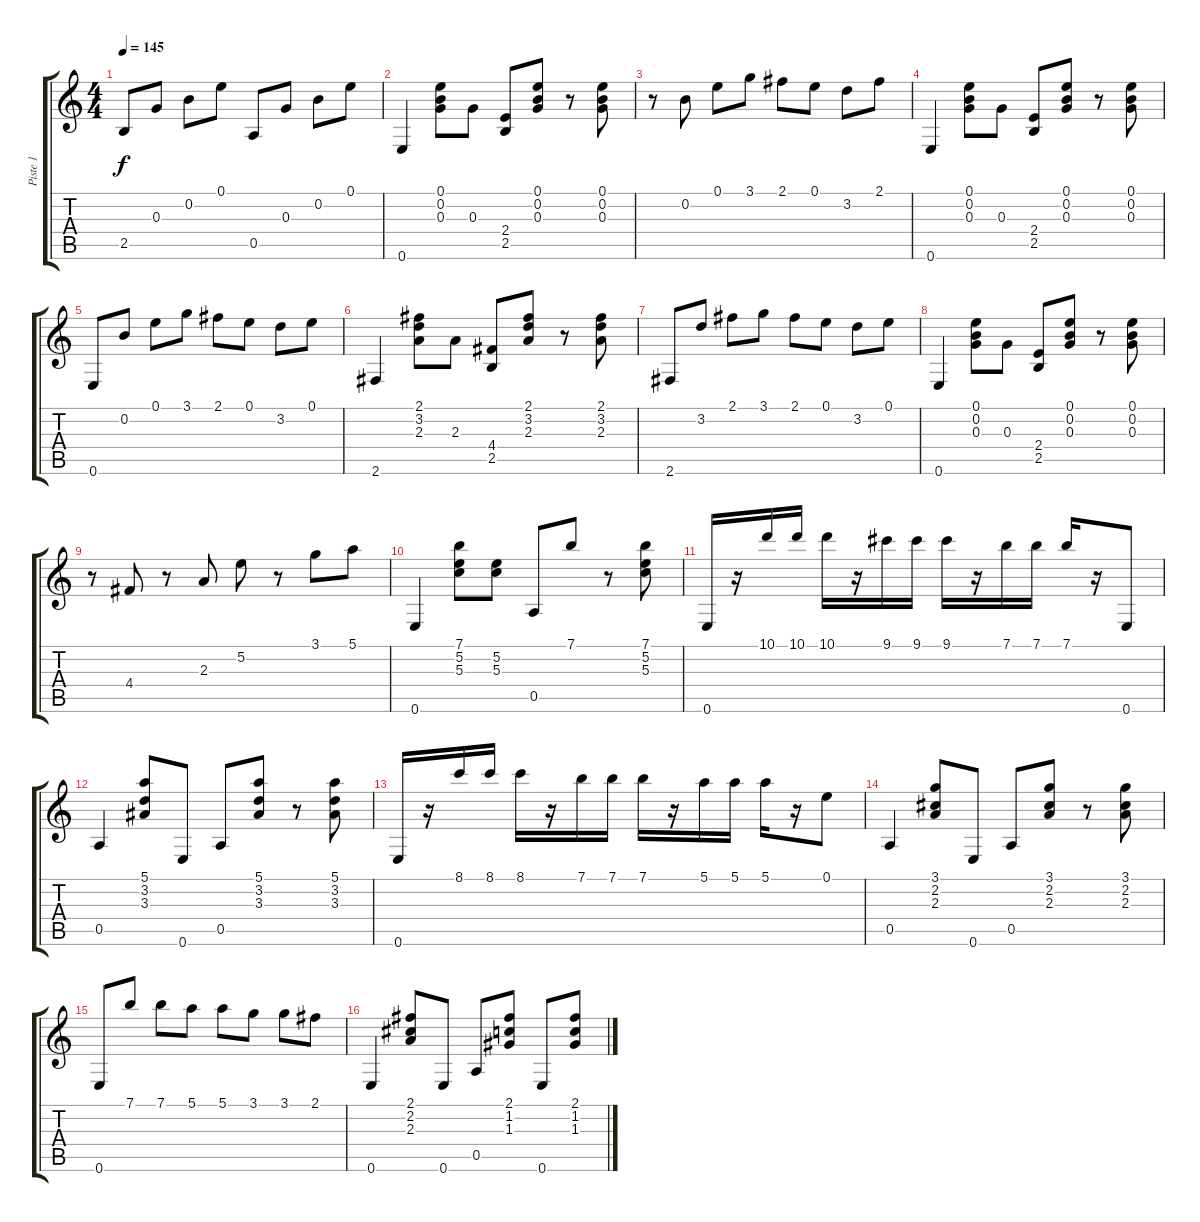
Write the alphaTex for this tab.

\track ("Piste 1" "Piste 1") {instrument acousticguitarnylon}
\staff {score tabs}
\tuning (E4 B3 G3 D3 A2 E2) {hide}
\ts (4 4)
\tempo 145
\clef g2
\ks c
2.5.8{dy f} 0.3.8 0.2.8 0.1.8 0.5.8 0.3.8 0.2.8 0.1.8 |
0.6.4 (0.1 0.2 0.3).8 0.3.8 (2.4 2.5).8 (0.1 0.2 0.3).8 r.8 (0.1 0.2 0.3).8 |
r.8 0.2.8 0.1.8 3.1.8 2.1.8 0.1.8 3.2.8 2.1.8 |
0.6.4 (0.1 0.2 0.3).8 0.3.8 (2.4 2.5).8 (0.1 0.2 0.3).8 r.8 (0.1 0.2 0.3).8 |
0.6.8 0.2.8 0.1.8 3.1.8 2.1.8 0.1.8 3.2.8 0.1.8 |
2.6.4 (2.1 3.2 2.3).8 2.3.8 (4.4 2.5).8 (2.1 3.2 2.3).8 r.8 (2.1 3.2 2.3).8 |
2.6.8 3.2.8 2.1.8 3.1.8 2.1.8 0.1.8 3.2.8 0.1.8 |
0.6.4 (0.1 0.2 0.3).8 0.3.8 (2.4 2.5).8 (0.1 0.2 0.3).8 r.8 (0.1 0.2 0.3).8 |
r.8 4.4.8 r.8 2.3.8 5.2.8 r.8 3.1.8 5.1.8 |
0.6.4 (7.1 5.2 5.3).8 (5.2 5.3).8 0.5.8 7.1.8 r.8 (7.1 5.2 5.3).8 |
0.6.16 r.16 10.1.16 10.1.16 10.1.16 r.16 9.1.16 9.1.16 9.1.16 r.16 7.1.16 7.1.16 7.1.16 r.16 0.6.8 |
0.5.4 (5.1 3.2 3.3).8 0.6.8 0.5.8 (5.1 3.2 3.3).8 r.8 (5.1 3.2 3.3).8 |
0.6.16 r.16 8.1.16 8.1.16 8.1.16 r.16 7.1.16 7.1.16 7.1.16 r.16 5.1.16 5.1.16 5.1.16 r.16 0.1.8 |
0.5.4 (3.1 2.2 2.3).8 0.6.8 0.5.8 (3.1 2.2 2.3).8 r.8 (3.1 2.2 2.3).8 |
0.6.8 7.1.8 7.1.8 5.1.8 5.1.8 3.1.8 3.1.8 2.1.8 |
0.6.4 (2.1 2.2 2.3).8 0.6.8 0.5.8 (2.1 1.2 1.3).8 0.6.8 (2.1 1.2 1.3).8
